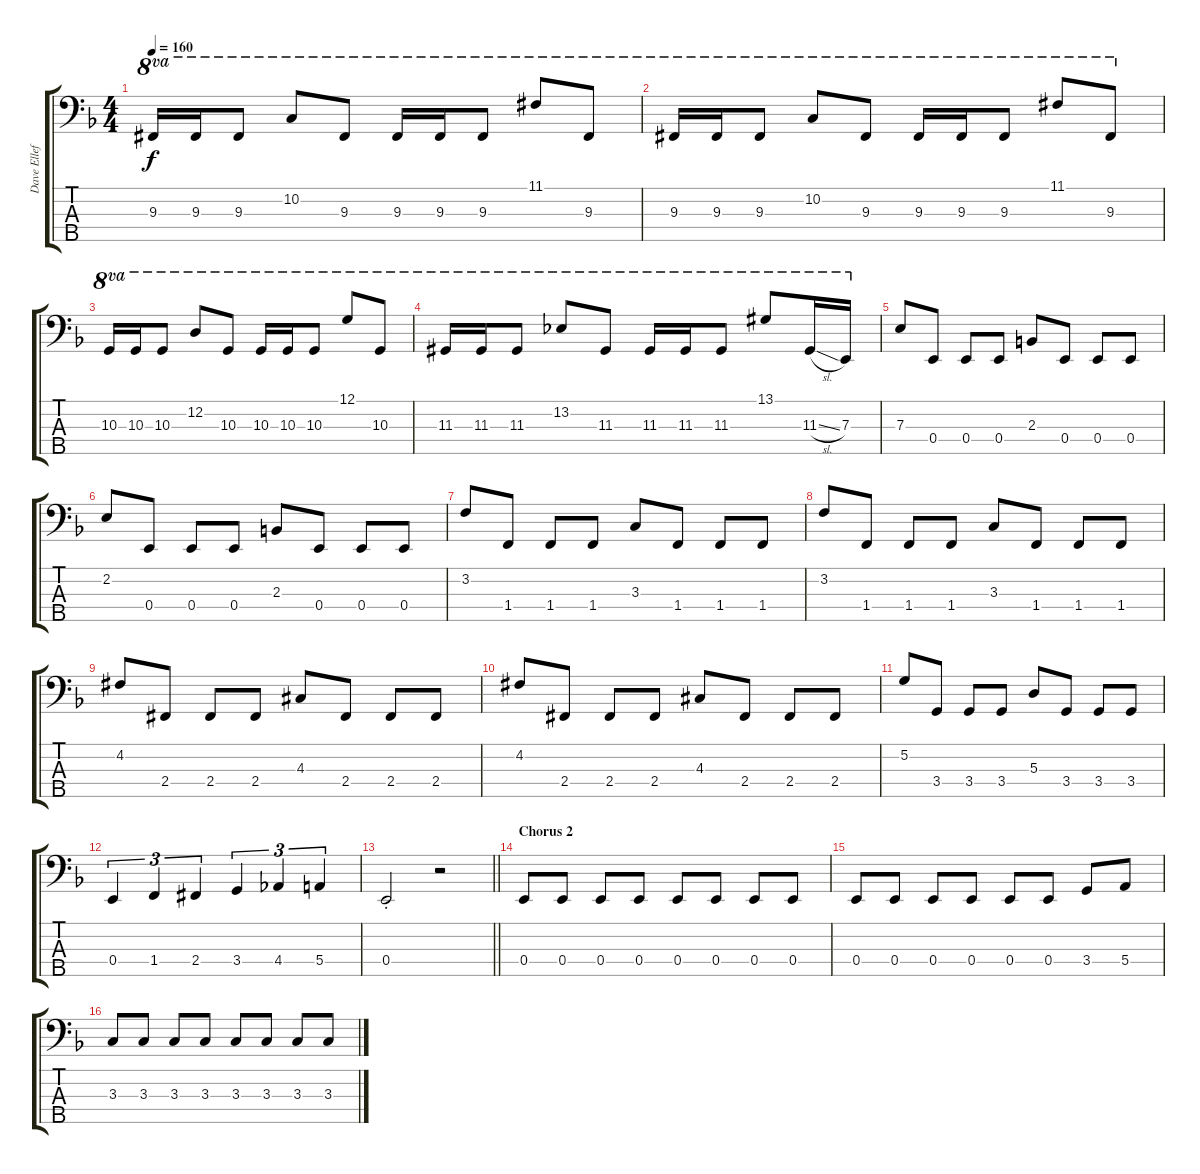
\track ("Dave Ellefson - Bass" "Dave Ellef") {instrument electricbassfinger}
\staff {score tabs}
\tuning (G2 D2 A1 E1 B0) {hide}
\ts (4 4)
\tempo 160
\clef f4
\ks f
9.3{acc #}.16{ot 8va dy f} 9.3{acc #}.16{ot 8va} 9.3{acc #}.8{ot 8va} 10.2.8{ot 8va} 9.3{acc #}.8{ot 8va} 9.3{acc #}.16{ot 8va} 9.3{acc #}.16{ot 8va} 9.3{acc #}.8{ot 8va} 11.1{acc #}.8{ot 8va} 9.3{acc #}.8{ot 8va} |
9.3{acc #}.16{ot 8va} 9.3{acc #}.16{ot 8va} 9.3{acc #}.8{ot 8va} 10.2.8{ot 8va} 9.3{acc #}.8{ot 8va} 9.3{acc #}.16{ot 8va} 9.3{acc #}.16{ot 8va} 9.3{acc #}.8{ot 8va} 11.1{acc #}.8{ot 8va} 9.3{acc #}.8{ot 8va} |
10.3.16{ot 8va} 10.3.16{ot 8va} 10.3.8{ot 8va} 12.2.8{ot 8va} 10.3.8{ot 8va} 10.3.16{ot 8va} 10.3.16{ot 8va} 10.3.8{ot 8va} 12.1.8{ot 8va} 10.3.8{ot 8va} |
11.3{acc #}.16{ot 8va} 11.3{acc #}.16{ot 8va} 11.3{acc #}.8{ot 8va} 13.2.8{ot 8va} 11.3{acc #}.8{ot 8va} 11.3{acc #}.16{ot 8va} 11.3{acc #}.16{ot 8va} 11.3{acc #}.8{ot 8va} 13.1{acc #}.8{ot 8va} 11.3{sl acc #}.16{ot 8va} 7.3.16{ot 8va} |
7.3.8 0.4.8 0.4.8 0.4.8 2.3.8 0.4.8 0.4.8 0.4.8 |
2.2.8 0.4.8 0.4.8 0.4.8 2.3.8 0.4.8 0.4.8 0.4.8 |
3.2.8 1.4.8 1.4.8 1.4.8 3.3.8 1.4.8 1.4.8 1.4.8 |
3.2.8 1.4.8 1.4.8 1.4.8 3.3.8 1.4.8 1.4.8 1.4.8 |
4.2{acc #}.8 2.4{acc #}.8 2.4{acc #}.8 2.4{acc #}.8 4.3{acc #}.8 2.4{acc #}.8 2.4{acc #}.8 2.4{acc #}.8 |
4.2{acc #}.8 2.4{acc #}.8 2.4{acc #}.8 2.4{acc #}.8 4.3{acc #}.8 2.4{acc #}.8 2.4{acc #}.8 2.4{acc #}.8 |
5.2.8 3.4.8 3.4.8 3.4.8 5.3.8 3.4.8 3.4.8 3.4.8 |
0.4.4{tu (3 2)} 1.4.4{tu (3 2)} 2.4{acc #}.4{tu (3 2)} 3.4.4{tu (3 2)} 4.4.4{tu (3 2)} 5.4.4{tu (3 2)} |
\barLineRight lightlight
0.4{st}.2 r.2 |
\section ("" "Chorus 2")
0.4.8 0.4.8 0.4.8 0.4.8 0.4.8 0.4.8 0.4.8 0.4.8 |
0.4.8 0.4.8 0.4.8 0.4.8 0.4.8 0.4.8 3.4.8 5.4.8 |
3.3.8 3.3.8 3.3.8 3.3.8 3.3.8 3.3.8 3.3.8 3.3.8
